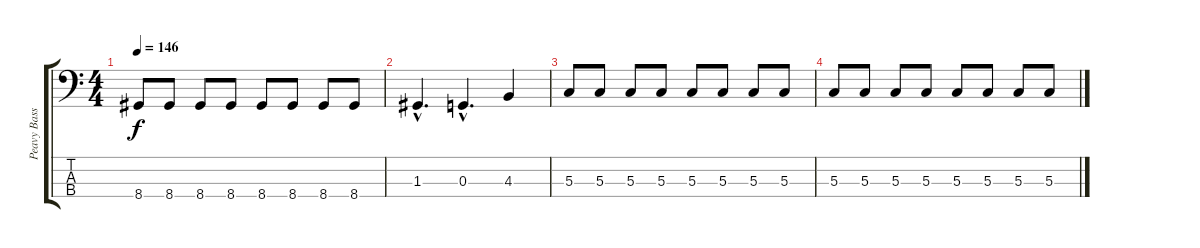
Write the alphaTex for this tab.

\track ("Peavy Bass" "Peavy Bass") {instrument electricbasspick}
\staff {score tabs}
\tuning (F2 C2 G1 C1) {hide}
\ts (4 4)
\tempo 146
\clef f4
\ks c
8.4.8{dy f} 8.4.8 8.4.8 8.4.8 8.4.8 8.4.8 8.4.8 8.4.8 |
1.3{hac}.4{d} 0.3{hac}.4{d} 4.3.4 |
5.3.8 5.3.8 5.3.8 5.3.8 5.3.8 5.3.8 5.3.8 5.3.8 |
5.3.8 5.3.8 5.3.8 5.3.8 5.3.8 5.3.8 5.3.8 5.3.8
